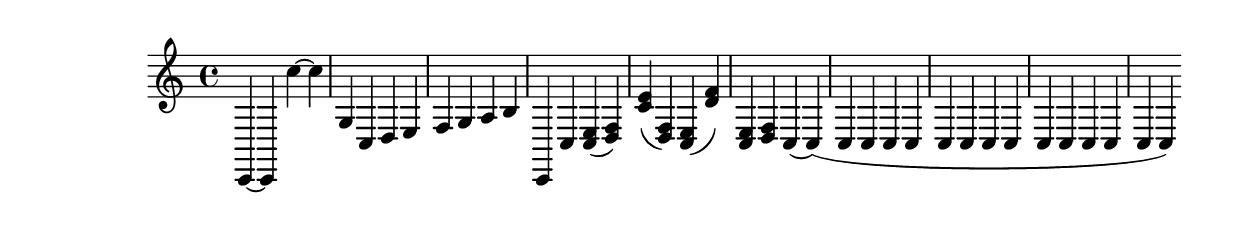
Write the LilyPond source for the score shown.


\version "1.0.14";

\score{
	\notes\transpose c'{

		c,4 ~ c, c'' ~ c'' ~ g ~ c ~
		d ~ e ~ f ~ g ~
		a ~ b ~ c, ~ c

		< c e ( > <)d f> 
		\transpose c''
		< c e ( > <)d f>
		\transpose c'
		< c e ( > <)d' f'>
		< { c ~ d }
		  { e ~ f }
		>
%	\type Staff <
%	{ \stemup c'8 ~g ~e( ~c~ [c'~ g' e' )c'] c'' ~ c'' c~c }
%	{ \stemdown c (e g )c'~( [b a g )d]   	r2 } 
%	>

	{

		c4()c( c c  |
		c c c c |
		c c c c |
		c c c )c |
	}
	}
}
